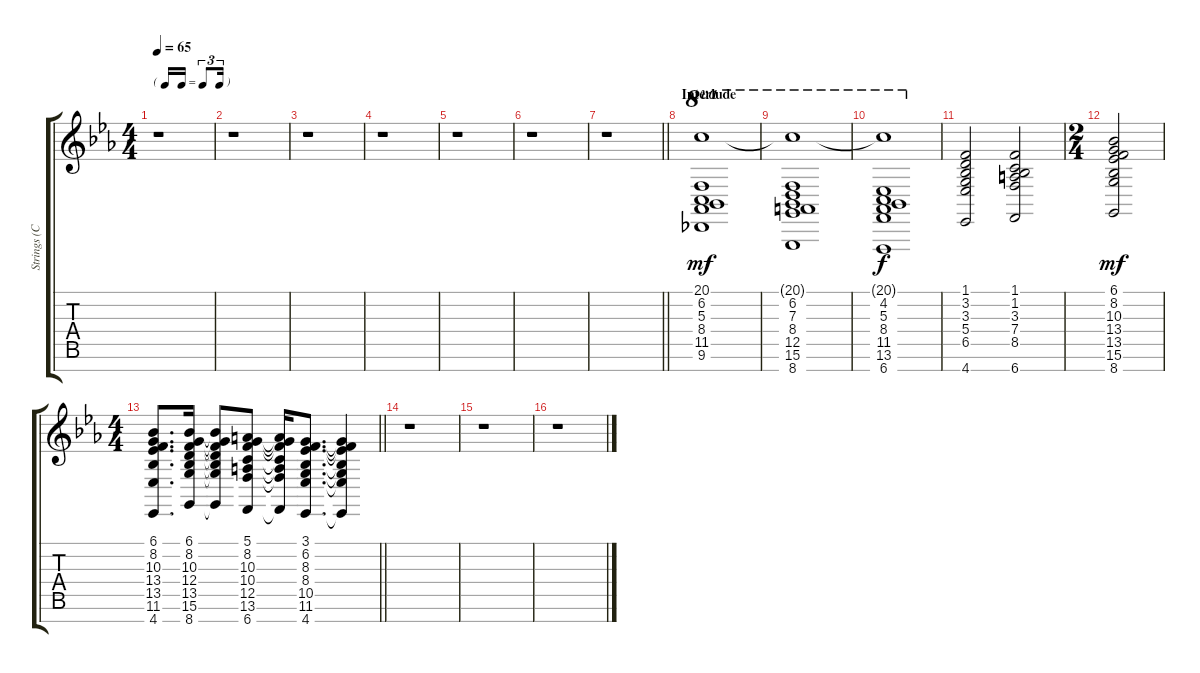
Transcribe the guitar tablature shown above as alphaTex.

\track ("Strings (Conducted by David Paich)" "Strings (C") {instrument stringensemble2}
\staff {score tabs}
\tuning (E4 B3 G3 D3 A2 E2 B1) {hide}
\ts (4 4)
\tf triplet16th
\tempo 65
\clef g2
\ks eb
r.1{dy mf} |
r.1 |
r.1 |
r.1 |
r.1 |
r.1 |
\barLineRight lightlight
r.1 |
\section ("" "Interlude")
(20.1 6.2 5.3 8.4 11.5 9.6).1{ot 8va} |
(20.1{t} 6.2 7.3 8.4 12.5 15.6 8.7).1{ot 8va} |
(20.1{t} 4.2 5.3 8.4 11.5 13.6 6.7).1{ot 8va dy f} |
(1.1 3.2 3.3 5.4 6.5 4.7).2 (1.1 1.2 3.3 7.4 8.5 6.7).2 |
\ts (2 4)
(6.1 8.2 10.3 13.4 13.5 15.6 8.7).2{dy mf} |
\ts (4 4)
\barLineRight lightlight
(6.1 8.2 10.3 13.4 13.5 11.6 4.7).8{d} (6.1 8.2 10.3 12.4 13.5 15.6 8.7).16 (6.1{t} 8.2{t} 10.3{t} 12.4{t} 13.5{t} 15.6{t} 8.7{t}).8 (5.1 8.2 10.3 10.4 12.5 13.6 6.7).8 (5.1{t} 8.2{t} 10.3{t} 10.4{t} 12.5{t} 13.6{t} 6.7{t}).16 (3.1 6.2 8.3 8.4 10.5 11.6 4.7).8{d} (3.1{t} 6.2{t} 8.3{t} 8.4{t} 10.5{t} 11.6{t} 4.7{t}).4 |
r.1 |
r.1 |
r.1
